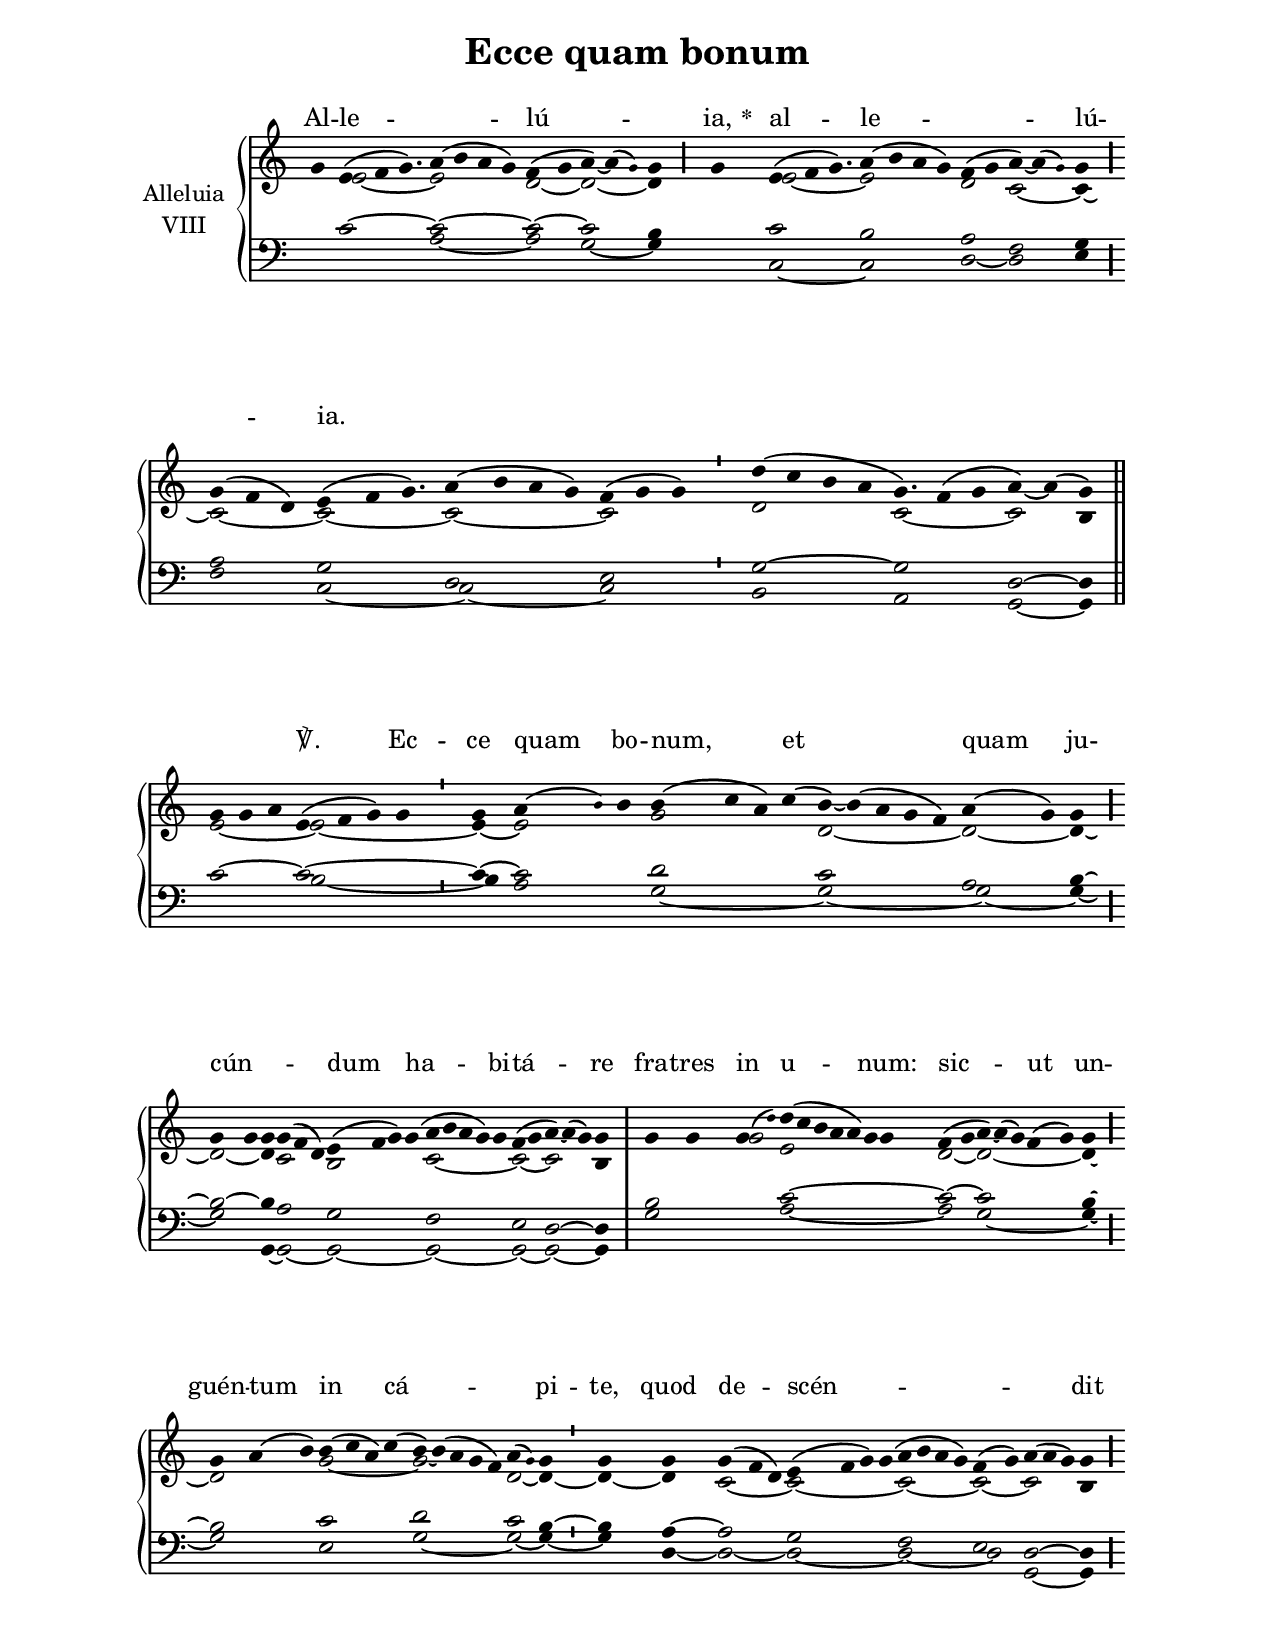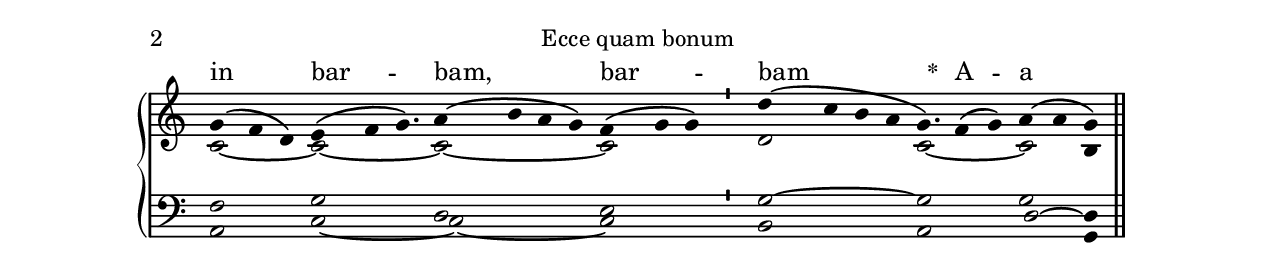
\version "2.18"
\include "gregorian.ly"
\include "noh2.ily"


%Page reference: page iii.297
%(volume.page)

global = {
 \key g \mixolydian
 \cadenzaOn 
}

\header {
  title = \markup \center-column {"Ecce quam bonum" \vspace #1 }
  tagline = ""
  composer = ""
}

\paper {
 #(include-special-characters)
  oddHeaderMarkup = \markup \fill-line {
    \line {}
    \center-column {
      \on-the-fly #first-page     " "
      \on-the-fly #not-first-page "Ecce quam bonum"
    }
    \line { \on-the-fly #print-page-number-check-first \fromproperty #'page:page-number-string }
  }
  evenHeaderMarkup = \markup \fill-line {
    \line { \on-the-fly #print-page-number-check-first \fromproperty #'page:page-number-string }
    \center-column { "Ecce quam bonum" }
    \line {}
  }
}

chantText = \lyricmode {
Al -- le -- _ lú -- _ ia, 
\set stanza = " * " 
al -- le -- _ lú -- _ ia. 
_ _ _ _ _ _ _ ℣. 
Ec -- ce quam bo -- num, et quam ju -- cún -- _ _ _ dum 
ha -- bi -- tá -- re fra -- tres in u -- _ num: 
sic -- ut un -- guén -- tum in cá -- _ pi -- te, 
quod de -- scén -- _ _ _ dit in bar -- bam, bar -- bam 
\set stanza = " * " A -- a -- ron. 
_ _ _ _ _ _ _ }

chantMusic = {
\tieDown   g'4 e'4 ( f'4 g'4.) a'4 ( b'4 a'4 g'4) f'4 ( g'4 a'4) ~ a'4 ( \once \tweak #'font-size #-4 g' ) g'4 \divisioMaior
  g'4 e'4 ( f'4 g'4.) a'4 ( b'4 a'4 g'4) f'4 ( g'4 a'4) ~ a'4 ( \once \tweak #'font-size #-4 g' ) g'4 \divisioMaior
 g'4 ( f'4 d'4) e'4 ( f'4 g'4.) a'4 ( b'4 a'4 g'4) f'4 ( g'4 g'4) \divisioMinima
 d''4 ( c''4 b'4 a'4 g'4.) f'4 ( g'4 a'4) ~ a'4 ( g'4) \finalis
 g'4 g'4 a'4 e'4 ( f'4 g'4) g'4 \divisioMinima
 g'4 a'4 ( \once \tweak #'font-size #-4 b' ) b'4 b'4 ( c''4 a'4) c''4 ( b'4) ~ b'4 ( a'4 g'4 f'4) a'4 ( g'4) g'4 \divisioMaior
 g'4 g'4 g'4 g'4 ( f'4 d'4) e'4 ( f'4 g'4) g'4 ( a'4 b'4 a'4 g'4) g'4 f'4 ( g'4 a'4) ~ a'4 ( g'4) g'4 \divisioMaxima
 g'4 g'4 g'4 ( \once \tweak #'font-size #-4 d'' ) d''4 ( c''4 b'4 a'4 a'4) g'4 g'4 f'4 ( g'4 a'4) ~ a'4 ( g'4) f'4 ( g'4) g'4 \divisioMaior
 g'4 a'4 ( b'4) b'4 ( c''4 a'4) c''4 ( b'4) ~ b'4 ( a'4 g'4 f'4) a'4 ( \once \tweak #'font-size #-4 g' ) g'4 \divisioMinima
 g'4 g'4 g'4 ( f'4 d'4) e'4 ( f'4 g'4) g'4 ( a'4 b'4 a'4 g'4)  f'4 ( g'4) a'4 ( a'4 g'4) g'4 \divisioMaior
 g'4 ( f'4 d'4) e'4 ( f'4 g'4.) a'4 ( b'4 a'4 g'4) f'4 ( g'4 g'4) \divisioMinima
 d''4 ( c''4 b'4 a'4 g'4.) f'4 ( g'4) a'4 ( a'4 g'4) \finalis

}

altoMusic = {
r4 e'2*7/4 ~ e'2*4/2 d'2 ~ d'2*3/2 ~ d'4 r4 e'2*7/4 ~ e'2*4/2 d'2 c'2*3/2 ~ c'4 ~ \divisioMaior
c'2*3/2 ~ c'2*7/4 ~ c'2*4/2 ~ c'2*3/2 \divisioMinima
d'2*4/2 c'2*7/4 ~ c'2 b4 \finalis
e'2*3/2 ~ e'2*4/2 ~ \divisioMinima
e'4 ~ e'2*3/2 g'2*4/2 d'2*5/2 ~ d'2 ~ d'4 ~ \divisioMaior
d'2 ~ d'4 c'2*3/2 b2*4/2 c'2*5/2 ~ c'2 ~ c'2*3/2 b4 \divisioMaxima
r2 g'2 e'2*7/2 d'2 ~ d'2*5/2 ~ d'4 ~ \divisioMaior
d'2*3/2 g'2*4/2 ~ g'2*5/2 d'2 ~ d'4 ~ \divisioMinima
d'4 ~ d'4 c'2*3/2 ~ c'2*4/2 ~ c'2*4/2 ~ c'2 ~ c'2*3/2 b4 \divisioMaior
c'2*3/2 ~ c'2*7/4 ~ c'2*4/2 ~ c'2*3/2 \divisioMinima
d'2*4/2 c'2*7/4 ~ c'2 b4 \finalis
}

tenorMusic = {
r4 c'2*7/4 ~ c'2*4/2 ~ c'2 ~ c'2*3/2 b4 r4 c'2*7/4 b2*4/2 a2 f2*3/2 g4 \divisioMaior
a2*3/2 g2*7/4 d2*4/2 e2*3/2 \divisioMinima
g2*4/2 ~ g2*7/4 d2 ~ d4 \finalis
c'2*3/2 ~ c'2*4/2 ~ \divisioMinima
c'4 ~ c'2*3/2 d'2*4/2 c'2*5/2 a2 b4 ~ \divisioMaior
b2 ~ b4 a2*3/2 g2*4/2 f2*5/2 e2 d2*3/2 ~ d4 \divisioMaxima
b2*4/2 c'2*7/2 ~ c'2 ~ c'2*5/2 b4 ~ \divisioMaior
b2*3/2 c'2*4/2 d'2*5/2 c'2 b4 ~ \divisioMinima
b4 a4 ~ a2*3/2 g2*4/2 f2*4/2 e2 d2*3/2 ~ d4 \divisioMaior
f2*3/2 g2*7/4 d2*4/2 e2*3/2 \divisioMinima
g2*4/2 ~ g2*7/4 d2 ~ d4 \finalis
}

bassMusic = {
r2*9/4 a2*4/2 ~ a2 g2*3/2 ~ g4 r4 c2*7/4 ~ c2*4/2 d2 ~ d2*3/2 e4 \divisioMaior
f2*3/2 c2*7/4 ~ c2*4/2 ~ c2*3/2 \divisioMinima
b,2*4/2 a,2*7/4 g,2 ~ g,4 \finalis
r2*3/2 b2*4/2 ~ \divisioMinima
b4 a2*3/2 g2*4/2 ~ g2*5/2 ~ g2 ~ g4 ~ \divisioMaior
g2 g,4 ~ g,2*3/2 ~ g,2*4/2 ~ g,2*5/2 ~ g,2 ~ g,2*3/2 ~ g,4 \divisioMaxima
g2*4/2 a2*7/2 ~ a2 g2*5/2 ~ g4 ~ \divisioMaior
g2*3/2 e2*4/2 g2*5/2 ~ g2 ~ g4 ~ \divisioMinima
g4 d4 ~ d2*3/2 ~ d2*4/2 ~ d2*4/2 ~ d2 g,2*3/2 ~ g,4 \divisioMaior
a,2*3/2 c2*7/4 ~ c2*4/2 ~ c2*3/2 \divisioMinima
b,2*4/2 a,2*7/4 g2 g,4 \finalis
}

voiceLines = {
\voiceLineStyle


}

\score{
  <<
    \new GrandStaff <<
      \set GrandStaff.autoBeaming = ##f
      \set GrandStaff.instrumentName = \markup \center-column {
        "Alleluia"
        "VIII"
      }
      \new Staff = up <<
        \new Voice = "chant" {
          \voiceOne \global \chantMusic
        }
        \new Voice {
          \voiceTwo \global \altoMusic
        }
      >>

      \new Staff = down <<
        \clef bass
        \new Voice {
          \voiceOne \global \tenorMusic
        }
        \new Voice {
          \voiceTwo \global \bassMusic
        }
	\new Voice {
        \voiceThree \global \voiceLines
        }
      >>
    >>
    \new Lyrics \lyricsto chant {
      \chantText
    }
  >>
  \layout{
  }
  \midi{
    \tempo 4 = 125
  }
}
